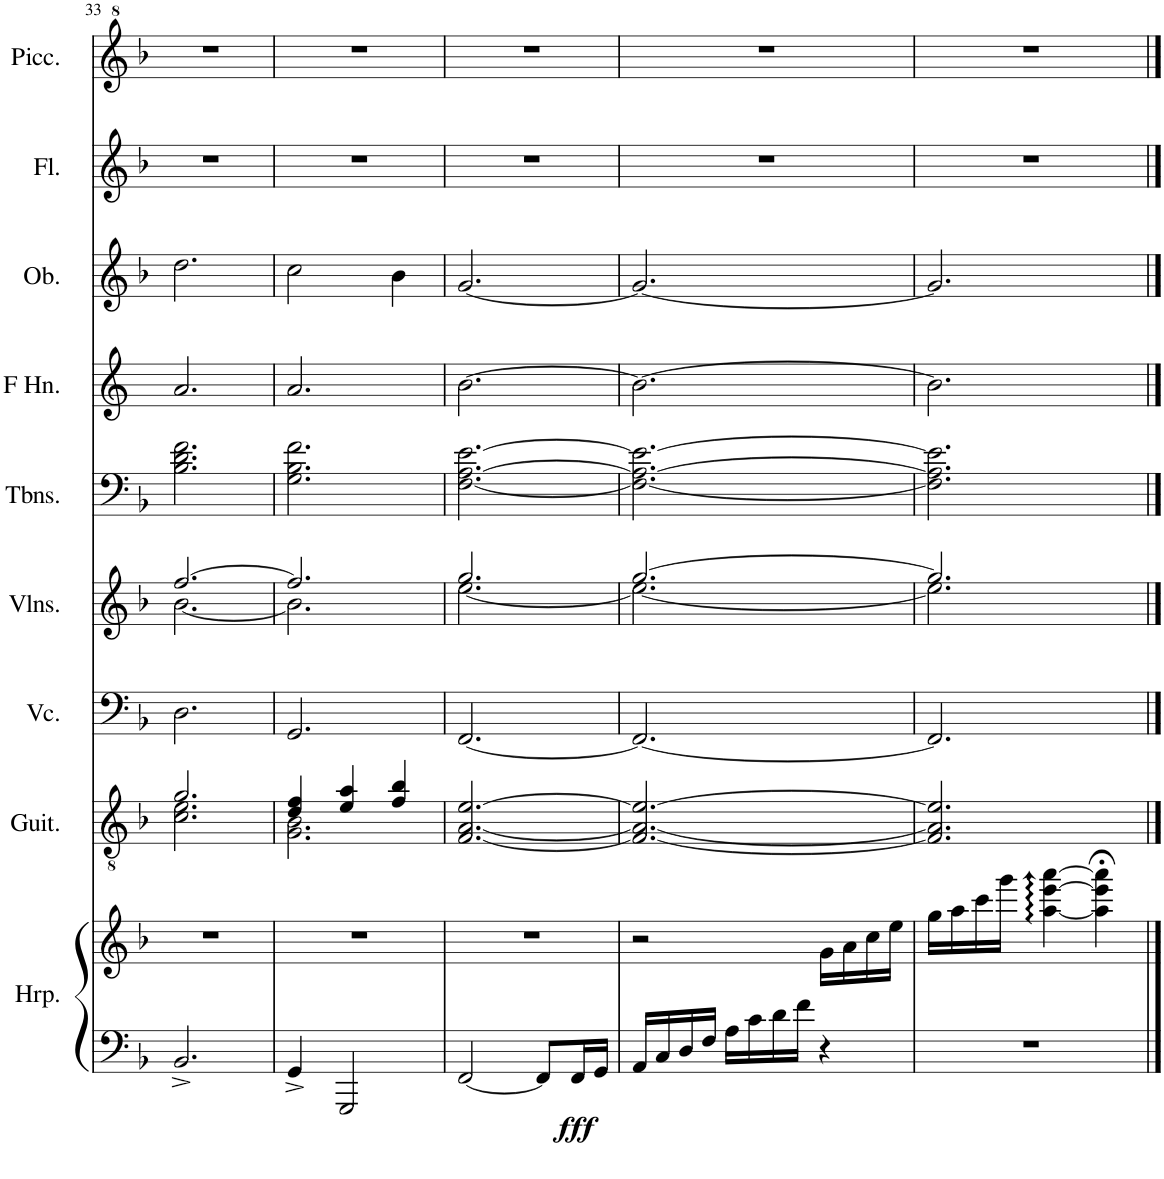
**kern	**kern	**dynam	**kern	**kern	**kern	**kern	**kern	**kern	**kern	**kern
*part9	*part9	*part9	*part8	*part7	*part6	*part5	*part4	*part3	*part2	*part1
*staff10	*staff9	*staff9/10	*staff8	*staff7	*staff6	*staff5	*staff4	*staff3	*staff2	*staff1
*I"Harp	*	*	*I"Classical Guitar	*I"Violoncello	*I"Violins	*I"Trombones	*I"Horn in F	*I"Oboe	*I"Flute	*I"Piccolo
*I'Hrp.	*	*	*I'Guit.	*I'Vc.	*I'Vlns.	*I'Tbns.	*	*I'Ob.	*I'Fl.	*I'Picc.
!!LO:PB:g=z
*clefF4	*clefG2	*	*clefGv2	*clefF4	*clefG2	*clefF4	*clefG2	*clefG2	*clefG2	*clefG^2
*	*	*	*	*	*	*	*Trd4c7	*	*	*Trd-7c-12
*k[b-]	*k[b-]	*	*k[b-]	*k[b-]	*k[b-]	*k[b-]	*k[]	*k[b-]	*k[b-]	*k[b-]
*M3/4	*M3/4	*	*M3/4	*M3/4	*M3/4	*M3/4	*M3/4	*M3/4	*M3/4	*M3/4
=33	=33	=33	=33	=33	=33	=33	=33	=33	=33	=33
*	*	*	*^	*	*^	*	*	*	*	*
2.BB-^/	2.r	.	2.g/	2.c\ 2.e\	2.D\	[2.ff/	[2.b-\	2.B-\ 2.d\ 2.f\	2.a/	2.dd\	2.r	2.r
=34	=34	=34	=34	=34	=34	=34	=34	=34	=34	=34	=34	=34
4GG^/	2.r	.	4d/ 4f/	2.G\ 2.B-\	2.GG/	2.ff/]	2.b-\]	2.G\ 2.B-\ 2.f\	2.a/	2cc^\	2.r	2.r
2GGG/	.	.	4e/ 4a/	.	.	.	.	.	.	.	.	.
.	.	.	4f/ 4b-/	.	.	.	.	.	.	4b-^\	.	.
*	*	*	*v	*v	*	*	*	*	*	*	*	*
=35	=35	=35	=35	=35	=35	=35	=35	=35	=35	=35	=35
[2FF/	2.r	.	[2.F/ [2.A/ [2.e/	[2.FF/	2.gg/	[2.ee\	[2.F\ [2.A\ [2.e\	[2.b\	[2.g/	2.r	2.r
8FF/L]	.	.	.	.	.	.	.	.	.	.	.
!	!	!LO:DY:b=2	!	!	!	!	!	!	!	!	!
16FF^/L	.	fff	.	.	.	.	.	.	.	.	.
16GG^/JJ	.	.	.	.	.	.	.	.	.	.	.
=36	=36	=36	=36	=36	=36	=36	=36	=36	=36	=36	=36
16AA^/LL	2r	.	2.F/_ 2.A/_ 2.e/_	2.FF/_	[2.gg/	2.ee\_	2.F\_ 2.A\_ 2.e\_	2.b\_	2.g/_	2.r	2.r
16C^/	.	.	.	.	.	.	.	.	.	.	.
16D^/	.	.	.	.	.	.	.	.	.	.	.
16F^/JJ	.	.	.	.	.	.	.	.	.	.	.
16A^\LL	.	.	.	.	.	.	.	.	.	.	.
16c^\	.	.	.	.	.	.	.	.	.	.	.
16d^\	.	.	.	.	.	.	.	.	.	.	.
16f^\JJ	.	.	.	.	.	.	.	.	.	.	.
4r	16g^\LL	.	.	.	.	.	.	.	.	.	.
.	16a^\	.	.	.	.	.	.	.	.	.	.
.	16cc^\	.	.	.	.	.	.	.	.	.	.
.	16ee^\JJ	.	.	.	.	.	.	.	.	.	.
=37	=37	=37	=37	=37	=37	=37	=37	=37	=37	=37	=37
2.r	16gg^\LL	.	2.F/] 2.A/] 2.e/]	2.FF/]	2.gg/]	2.ee\]	2.F\] 2.A\] 2.e\]	2.b\]	2.g/]	2.r	2.r
.	16aa^\	.	.	.	.	.	.	.	.	.	.
.	16ccc^\	.	.	.	.	.	.	.	.	.	.
.	16ggg^\JJ	.	.	.	.	.	.	.	.	.	.
.	[4aa\:^ [4eee\:^ [4aaa\:^	.	.	.	.	.	.	.	.	.	.
.	4aa\];< 4eee\];< 4aaa\];<	.	.	.	.	.	.	.	.	.	.
*	*	*	*	*	*v	*v	*	*	*	*	*
==	==	==	==	==	==	==	==	==	==	==
*-	*-	*-	*-	*-	*-	*-	*-	*-	*-	*-
